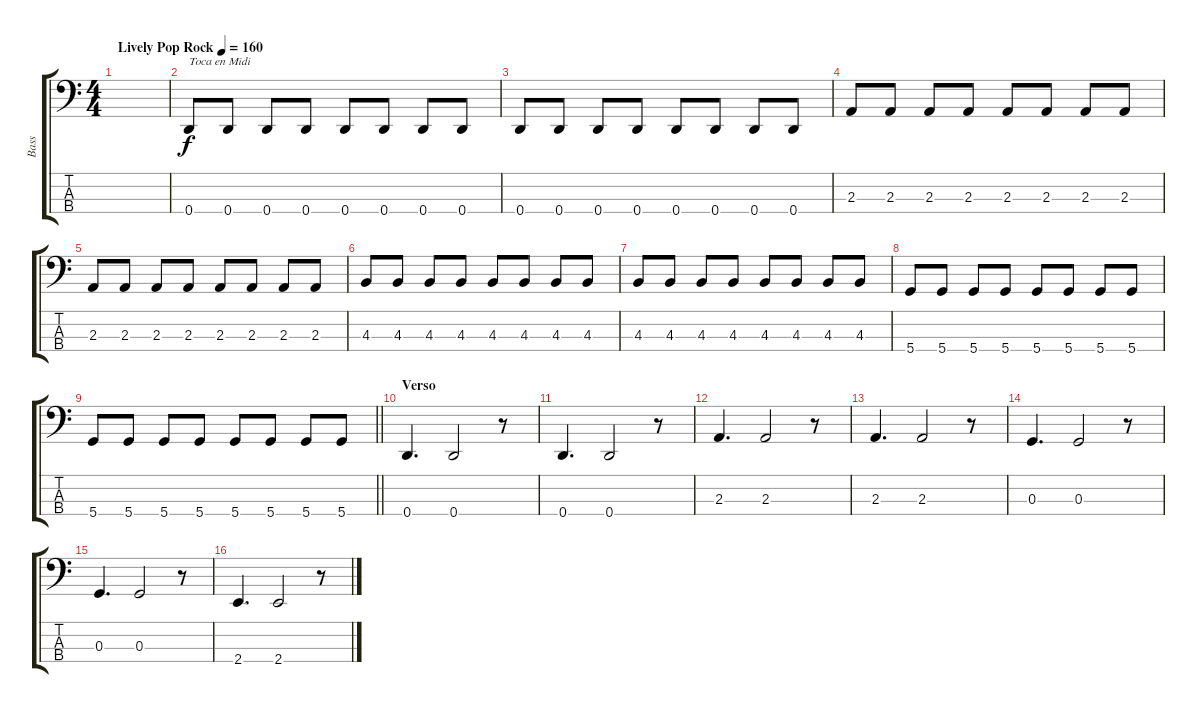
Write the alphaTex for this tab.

\track ("Bass" "Bass") {instrument electricbassfinger}
\staff {score tabs}
\tuning (F2 C2 G1 D1) {hide}
\ts (4 4)
\tempo (160 "Lively Pop Rock")
\clef f4
\ks c
|
0.4.8{txt "Toca en Midi"} 0.4.8 0.4.8 0.4.8 0.4.8 0.4.8 0.4.8 0.4.8 |
0.4.8 0.4.8 0.4.8 0.4.8 0.4.8 0.4.8 0.4.8 0.4.8 |
2.3.8 2.3.8 2.3.8 2.3.8 2.3.8 2.3.8 2.3.8 2.3.8 |
2.3.8 2.3.8 2.3.8 2.3.8 2.3.8 2.3.8 2.3.8 2.3.8 |
4.3.8 4.3.8 4.3.8 4.3.8 4.3.8 4.3.8 4.3.8 4.3.8 |
4.3.8 4.3.8 4.3.8 4.3.8 4.3.8 4.3.8 4.3.8 4.3.8 |
5.4.8 5.4.8 5.4.8 5.4.8 5.4.8 5.4.8 5.4.8 5.4.8 |
\barLineRight lightlight
5.4.8 5.4.8 5.4.8 5.4.8 5.4.8 5.4.8 5.4.8 5.4.8 |
\section ("" "Verso")
0.4.4{d} 0.4.2 r.8 |
0.4.4{d} 0.4.2 r.8 |
2.3.4{d} 2.3.2 r.8 |
2.3.4{d} 2.3.2 r.8 |
0.3.4{d} 0.3.2 r.8 |
0.3.4{d} 0.3.2 r.8 |
2.4.4{d} 2.4.2 r.8
